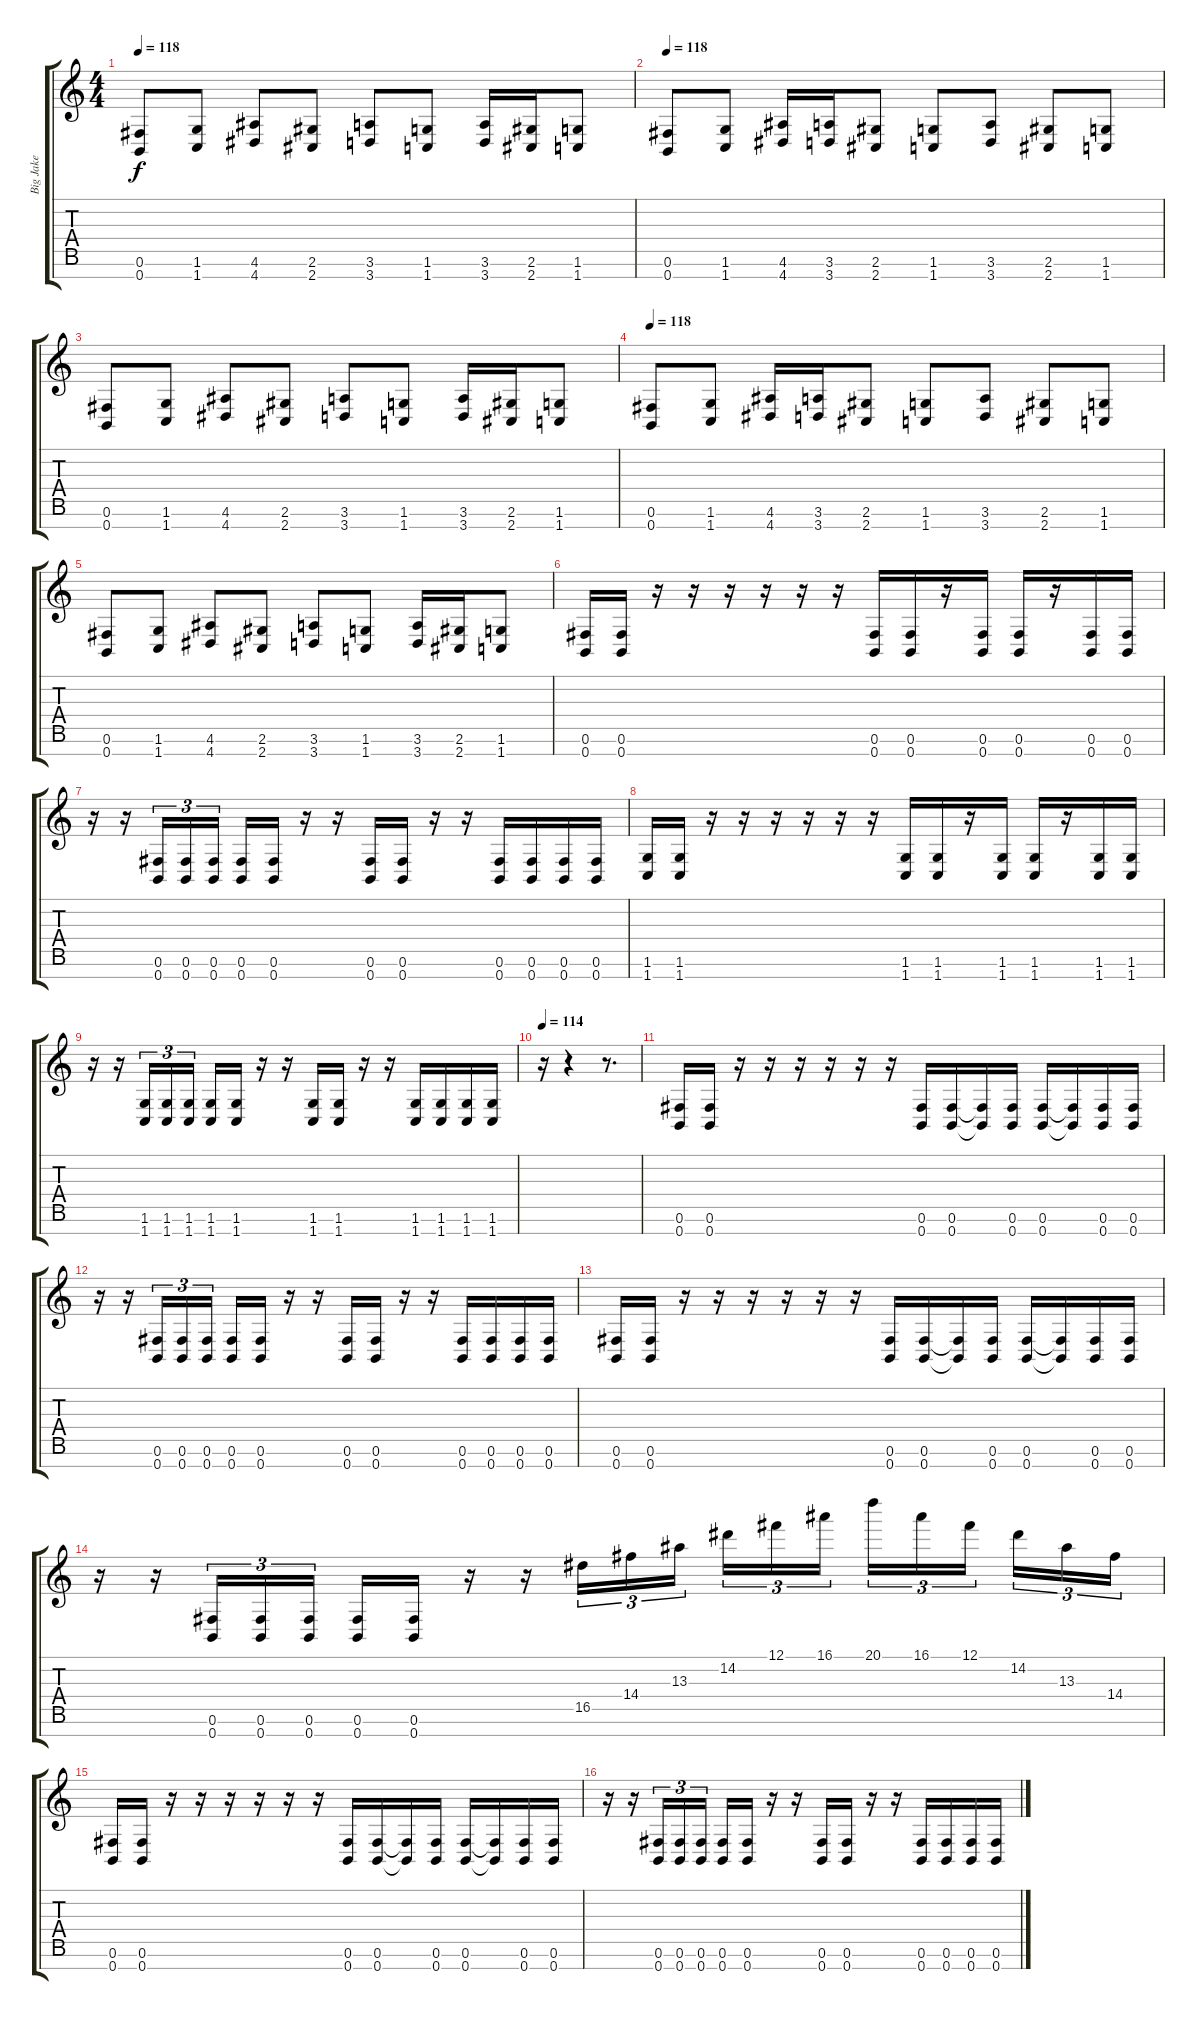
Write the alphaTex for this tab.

\track ("Big Jake" "Big Jake") {instrument distortionguitar}
\staff {score tabs}
\tuning (Gb4 Db4 A3 E3 B2 Gb2 B1) {hide}
\ts (4 4)
\tempo 118
\clef g2
\ks c
(0.6 0.7).8{dy f} (1.6 1.7).8 (4.6 4.7).8 (2.6 2.7).8 (3.6 3.7).8 (1.6 1.7).8 (3.6 3.7).16 (2.6 2.7).16 (1.6 1.7).8 |
\tempo 118
(0.6 0.7).8{volume 13} (1.6 1.7).8 (4.6 4.7).16 (3.6 3.7).16 (2.6 2.7).8 (1.6 1.7).8 (3.6 3.7).8 (2.6 2.7).8 (1.6 1.7).8 |
(0.6 0.7).8 (1.6 1.7).8 (4.6 4.7).8 (2.6 2.7).8 (3.6 3.7).8 (1.6 1.7).8 (3.6 3.7).16 (2.6 2.7).16 (1.6 1.7).8 |
\tempo 118
(0.6 0.7).8{volume 13} (1.6 1.7).8 (4.6 4.7).16 (3.6 3.7).16 (2.6 2.7).8 (1.6 1.7).8 (3.6 3.7).8 (2.6 2.7).8 (1.6 1.7).8 |
(0.6 0.7).8 (1.6 1.7).8 (4.6 4.7).8 (2.6 2.7).8 (3.6 3.7).8 (1.6 1.7).8 (3.6 3.7).16 (2.6 2.7).16 (1.6 1.7).8 |
(0.6 0.7).16 (0.6 0.7).16 r.16 r.16 r.16 r.16 r.16 r.16 (0.6 0.7).16 (0.6 0.7).16 r.16 (0.6 0.7).16 (0.6 0.7).16 r.16 (0.6 0.7).16 (0.6 0.7).16 |
r.16 r.16 (0.6 0.7).16{tu (3 2)} (0.6 0.7).16{tu (3 2)} (0.6 0.7).16{tu (3 2)} (0.6 0.7).16 (0.6 0.7).16 r.16 r.16 (0.6 0.7).16 (0.6 0.7).16 r.16 r.16 (0.6 0.7).16 (0.6 0.7).16 (0.6 0.7).16 (0.6 0.7).16 |
(1.6 1.7).16 (1.6 1.7).16 r.16 r.16 r.16 r.16 r.16 r.16 (1.6 1.7).16 (1.6 1.7).16 r.16 (1.6 1.7).16 (1.6 1.7).16 r.16 (1.6 1.7).16 (1.6 1.7).16 |
r.16 r.16 (1.6 1.7).16{tu (3 2)} (1.6 1.7).16{tu (3 2)} (1.6 1.7).16{tu (3 2)} (1.6 1.7).16 (1.6 1.7).16 r.16 r.16 (1.6 1.7).16 (1.6 1.7).16 r.16 r.16 (1.6 1.7).16 (1.6 1.7).16 (1.6 1.7).16 (1.6 1.7).16 |
\tempo 114
r.16 r.4 r.8{d} |
(0.6 0.7).16 (0.6 0.7).16 r.16 r.16 r.16 r.16 r.16 r.16 (0.6 0.7).16 (0.6 0.7).16 (0.6{t} 0.7{t}).16 (0.6 0.7).16 (0.6 0.7).16 (0.6{t} 0.7{t}).16 (0.6 0.7).16 (0.6 0.7).16 |
r.16 r.16 (0.6 0.7).16{tu (3 2)} (0.6 0.7).16{tu (3 2)} (0.6 0.7).16{tu (3 2)} (0.6 0.7).16 (0.6 0.7).16 r.16 r.16 (0.6 0.7).16 (0.6 0.7).16 r.16 r.16 (0.6 0.7).16 (0.6 0.7).16 (0.6 0.7).16 (0.6 0.7).16 |
(0.6 0.7).16 (0.6 0.7).16 r.16 r.16 r.16 r.16 r.16 r.16 (0.6 0.7).16 (0.6 0.7).16 (0.6{t} 0.7{t}).16 (0.6 0.7).16 (0.6 0.7).16 (0.6{t} 0.7{t}).16 (0.6 0.7).16 (0.6 0.7).16 |
r.16 r.16 (0.6 0.7).16{tu (3 2)} (0.6 0.7).16{tu (3 2)} (0.6 0.7).16{tu (3 2)} (0.6 0.7).16 (0.6 0.7).16 r.16 r.16 16.5.16{tu (3 2)} 14.4.16{tu (3 2)} 13.3.16{tu (3 2) beam splitsecondary} 14.2.16{tu (3 2)} 12.1.16{tu (3 2)} 16.1.16{tu (3 2)} 20.1.16{tu (3 2)} 16.1.16{tu (3 2)} 12.1.16{tu (3 2) beam splitsecondary} 14.2.16{tu (3 2)} 13.3.16{tu (3 2)} 14.4.16{tu (3 2)} |
(0.6 0.7).16 (0.6 0.7).16 r.16 r.16 r.16 r.16 r.16 r.16 (0.6 0.7).16 (0.6 0.7).16 (0.6{t} 0.7{t}).16 (0.6 0.7).16 (0.6 0.7).16 (0.6{t} 0.7{t}).16 (0.6 0.7).16 (0.6 0.7).16 |
r.16 r.16 (0.6 0.7).16{tu (3 2)} (0.6 0.7).16{tu (3 2)} (0.6 0.7).16{tu (3 2)} (0.6 0.7).16 (0.6 0.7).16 r.16 r.16 (0.6 0.7).16 (0.6 0.7).16 r.16 r.16 (0.6 0.7).16 (0.6 0.7).16 (0.6 0.7).16 (0.6 0.7).16
